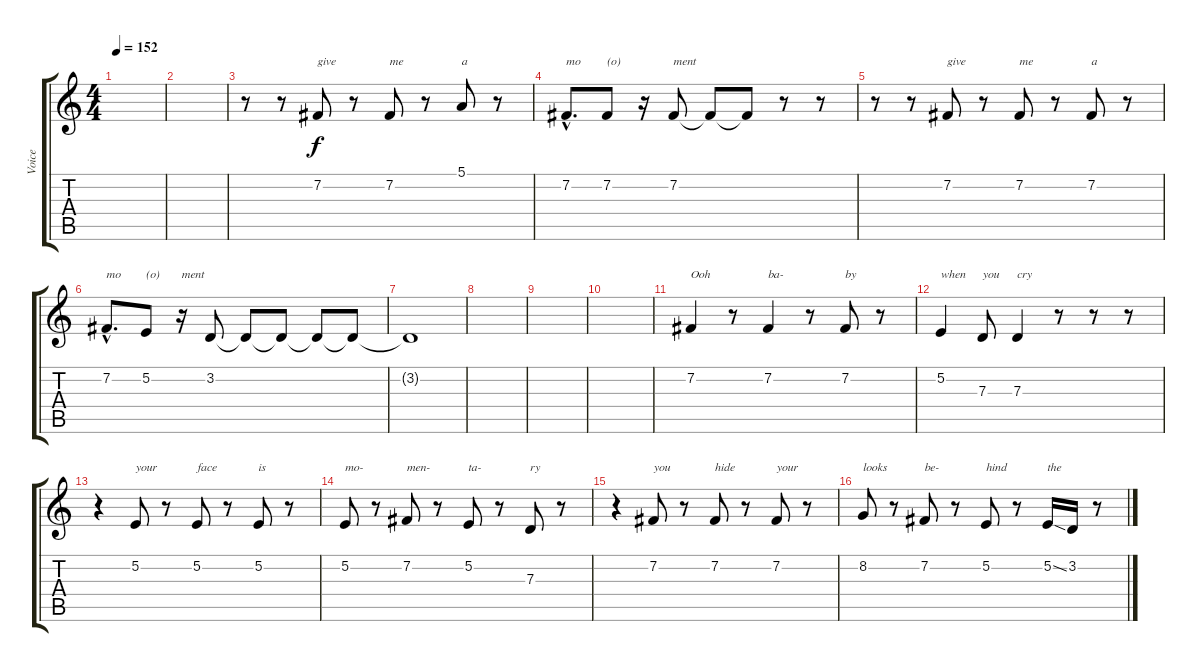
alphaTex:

\track ("Voice" "Voice") {instrument flute}
\staff {score tabs}
\tuning (E4 B3 G3 D3 A2 E2) {hide}
\ts (4 4)
\tempo 152
\clef g2
\ks c
|
|
r.8 r.8 7.2.8{txt "give"} r.8 7.2.8{txt "me"} r.8 5.1.8{txt "a"} r.8 |
7.2{hac}.8{d txt "mo"} 7.2.8{txt "(o)"} r.16 7.2.8{txt "ment"} 7.2{t}.8 7.2{t}.8 r.8 r.8 |
r.8 r.8 7.2.8{txt "give "} r.8 7.2.8{txt "me"} r.8 7.2.8{txt "a"} r.8 |
7.2{hac}.8{d txt "mo"} 5.2.8{txt "(o)"} r.16{txt "ment"} 3.2.8 3.2{t}.8 3.2{t}.8 3.2{t}.8 3.2{t}.8 |
3.2{t}.1 |
|
|
|
7.2.4{txt "Ooh"} r.8 7.2.4{txt "ba-"} r.8 7.2.8{txt "by"} r.8 |
5.2.4{txt "when"} 7.3.8{txt "you "} 7.3.4{txt "cry"} r.8 r.8 r.8 |
r.4 5.2.8{txt "your"} r.8 5.2.8{txt "face"} r.8 5.2.8{txt "is"} r.8 |
5.2.8{txt "mo-"} r.8 7.2.8{txt "men-"} r.8 5.2.8{txt "ta-"} r.8 7.3.8{txt "ry"} r.8 |
r.4 7.2.8{txt "you"} r.8 7.2.8{txt "hide"} r.8 7.2.8{txt "your"} r.8 |
8.2.8{txt "looks"} r.8 7.2.8{txt "be-"} r.8 5.2.8{txt "hind"} r.8 5.2{ss}.16{txt "the"} 3.2.16 r.8
